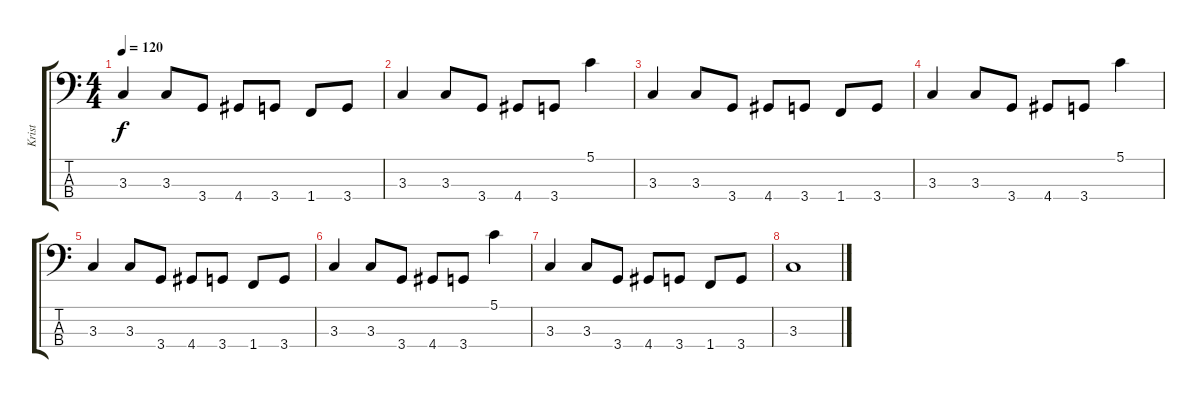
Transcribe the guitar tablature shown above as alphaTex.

\track ("Krist" "Krist") {instrument electricbasspick}
\staff {score tabs}
\tuning (G2 D2 A1 E1) {hide}
\ts (4 4)
\tempo 120
\clef f4
\ks c
3.3.4{dy f} 3.3.8 3.4.8 4.4.8 3.4.8 1.4.8 3.4.8 |
3.3.4 3.3.8 3.4.8 4.4.8 3.4.8 5.1.4 |
3.3.4 3.3.8 3.4.8 4.4.8 3.4.8 1.4.8 3.4.8 |
3.3.4 3.3.8 3.4.8 4.4.8 3.4.8 5.1.4 |
3.3.4 3.3.8 3.4.8 4.4.8 3.4.8 1.4.8 3.4.8 |
3.3.4 3.3.8 3.4.8 4.4.8 3.4.8 5.1.4 |
3.3.4 3.3.8 3.4.8 4.4.8 3.4.8 1.4.8 3.4.8 |
3.3.1
